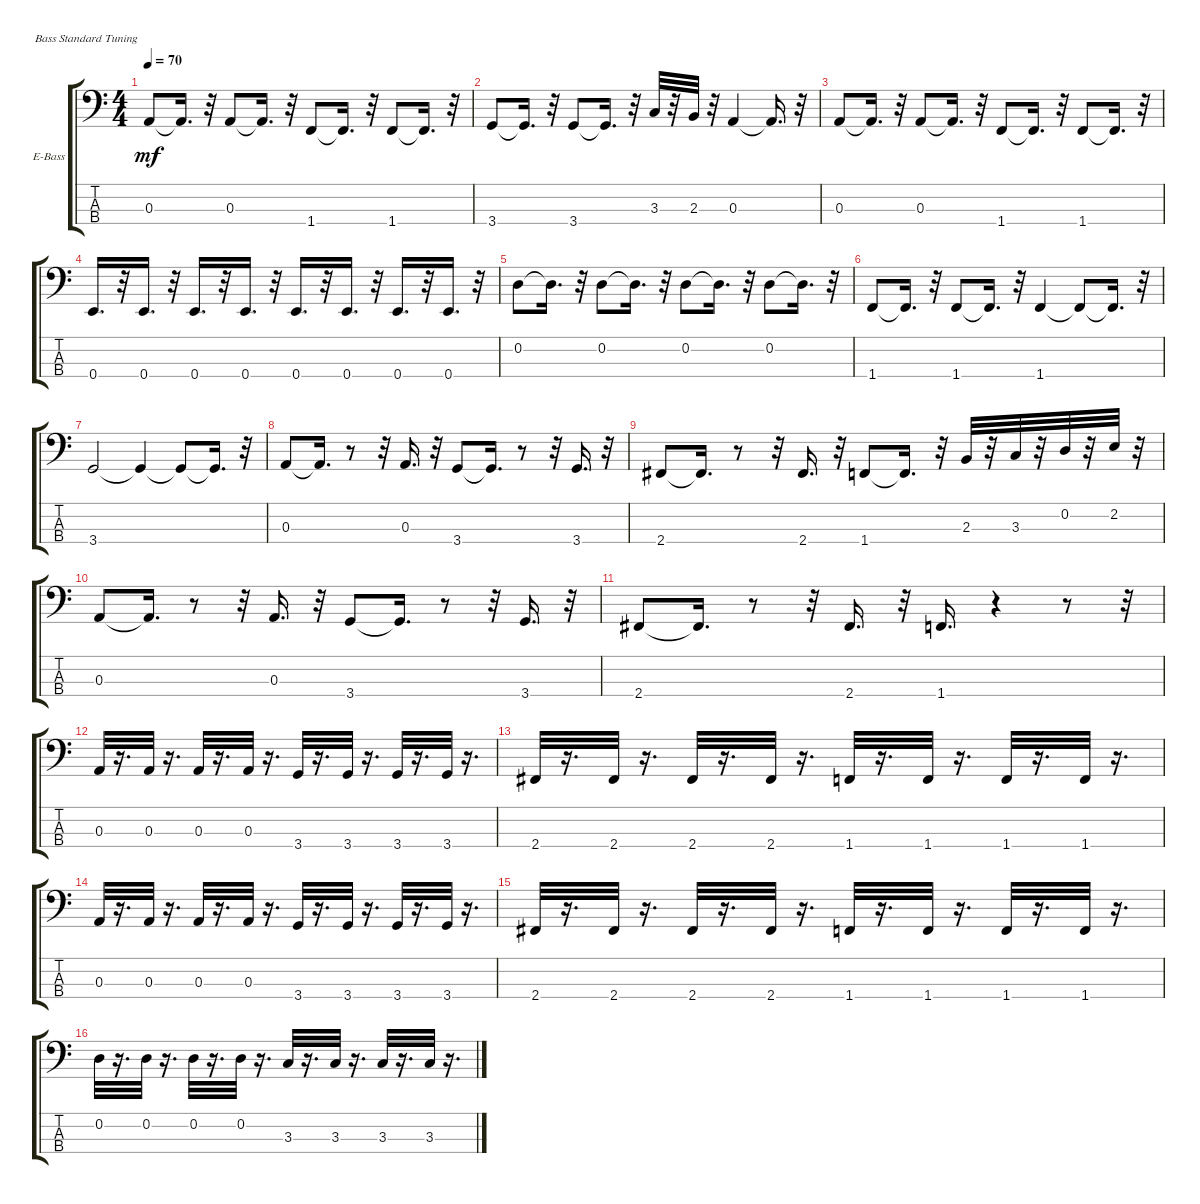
\bracketExtendMode groupsimilarinstruments
\firstSystemTrackNameOrientation horizontal
\otherSystemsTrackNameOrientation horizontal
\track ("" "E-Bass") {instrument electricbassfinger}
\staff {score tabs}
\tuning (G2 D2 A1 E1)
\ts (4 4)
\tempo 70
\clef f4
\ks c
0.3.8{dy mf} 0.3{t}.16{d} r.32 0.3.8 0.3{t}.16{d} r.32 1.4.8 1.4{t}.16{d} r.32 1.4.8 1.4{t}.16{d} r.32 |
3.4.8 3.4{t}.16{d} r.32 3.4.8 3.4{t}.16{d} r.32 3.3.32 r.32 2.3.32 r.32 0.3.4 0.3{t}.16{d} r.32 |
0.3.8 0.3{t}.16{d} r.32 0.3.8 0.3{t}.16{d} r.32 1.4.8 1.4{t}.16{d} r.32 1.4.8 1.4{t}.16{d} r.32 |
0.4.16{d} r.32 0.4.16{d} r.32 0.4.16{d} r.32 0.4.16{d} r.32 0.4.16{d} r.32 0.4.16{d} r.32 0.4.16{d} r.32 0.4.16{d} r.32 |
0.2.8 0.2{t}.16{d} r.32 0.2.8 0.2{t}.16{d} r.32 0.2.8 0.2{t}.16{d} r.32 0.2.8 0.2{t}.16{d} r.32 |
1.4.8 1.4{t}.16{d} r.32 1.4.8 1.4{t}.16{d} r.32 1.4.4 1.4{t}.8 1.4{t}.16{d} r.32 |
3.4.2 3.4{t}.4 3.4{t}.8 3.4{t}.16{d} r.32 |
0.3.8 0.3{t}.16{d} r.8 r.32 0.3.16{d} r.32 3.4.8 3.4{t}.16{d} r.8 r.32 3.4.16{d} r.32 |
2.4.8 2.4{t}.16{d} r.8 r.32 2.4.16{d} r.32 1.4.8 1.4{t}.16{d} r.32 2.3.32 r.32 3.3.32 r.32 0.2.32 r.32 2.2.32 r.32 |
0.3.8 0.3{t}.16{d} r.8 r.32 0.3.16{d} r.32 3.4.8 3.4{t}.16{d} r.8 r.32 3.4.16{d} r.32 |
2.4.8 2.4{t}.16{d} r.8 r.32 2.4.16{d} r.32 1.4.16{d} r.4 r.8 r.32 |
0.3.32 r.16{d} 0.3.32 r.16{d} 0.3.32 r.16{d} 0.3.32 r.16{d} 3.4.32 r.16{d} 3.4.32 r.16{d} 3.4.32 r.16{d} 3.4.32 r.16{d} |
2.4.32 r.16{d} 2.4.32 r.16{d} 2.4.32 r.16{d} 2.4.32 r.16{d} 1.4.32 r.16{d} 1.4.32 r.16{d} 1.4.32 r.16{d} 1.4.32 r.16{d} |
0.3.32 r.16{d} 0.3.32 r.16{d} 0.3.32 r.16{d} 0.3.32 r.16{d} 3.4.32 r.16{d} 3.4.32 r.16{d} 3.4.32 r.16{d} 3.4.32 r.16{d} |
2.4.32 r.16{d} 2.4.32 r.16{d} 2.4.32 r.16{d} 2.4.32 r.16{d} 1.4.32 r.16{d} 1.4.32 r.16{d} 1.4.32 r.16{d} 1.4.32 r.16{d} |
0.2.32 r.16{d} 0.2.32 r.16{d} 0.2.32 r.16{d} 0.2.32 r.16{d} 3.3.32 r.16{d} 3.3.32 r.16{d} 3.3.32 r.16{d} 3.3.32 r.16{d}
